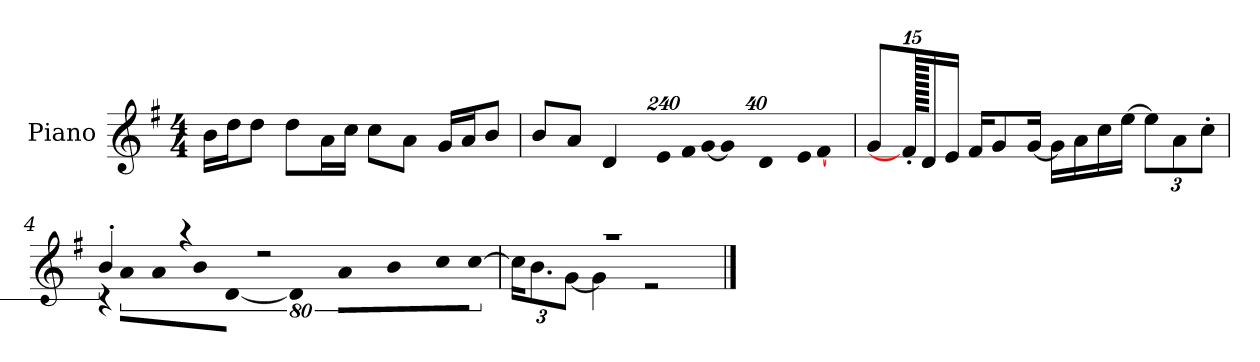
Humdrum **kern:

**kern
*part1
*staff1
*I"Piano
*I'P-no
*clefG2
*k[f#]
*M4/4
*MM90
=1
16b\LL
16dd\J
8dd\J
8dd\L
16a\L
16cc\JJ
8cc\L
8a\J
16g/LL
16a/J
8b/J
=2
8b/L
8a/J
4d/
*Xbrackettup
!LO:N:vis=16
1920%137e/LL
!LO:N:vis=32
640%23f#/L
!LO:N:vis=32
[640%23g/JJ
!LO:N:vis=8
960%137g/]
!LO:N:vis=16
1920%137d/L
!LO:N:vis=32
640%23e/K
[384%41f#/J
=3
8g/L
1920f#'/]
16d/L
16e/JJ
16f#/KL
8g/
[16g/Jk
16g\LL]
16a\
16cc\
[16ee\JJ
12ee\L]
12a\
12cc'\J
!!LO:LB:g=z
=4
*^
*	*brackettup
!	!LO:N:vis=16
4b'/	1920%107r
!	!LO:N:vis=8
.	640%71a\L
!	!LO:N:vis=8
.	640%71a\
4r	.
!	!LO:N:vis=8
.	640%71b\
!	!LO:N:vis=16
.	[1920%107d\Jk
!	!LO:N:vis=4
.	1920%427d\]
2r	.
!	!LO:N:vis=16
.	1920%107a\LL
!	!LO:N:vis=16
.	1920%107b\J
!	!LO:N:vis=8
.	640%71cc\
!	!LO:N:vis=8
.	[640%71cc\J
=5	=5
*	*Xbrackettup
1r	24cc\KL]
.	12.b\
.	[12g\J
.	4g\]
.	2r
*v	*v
==
*-
